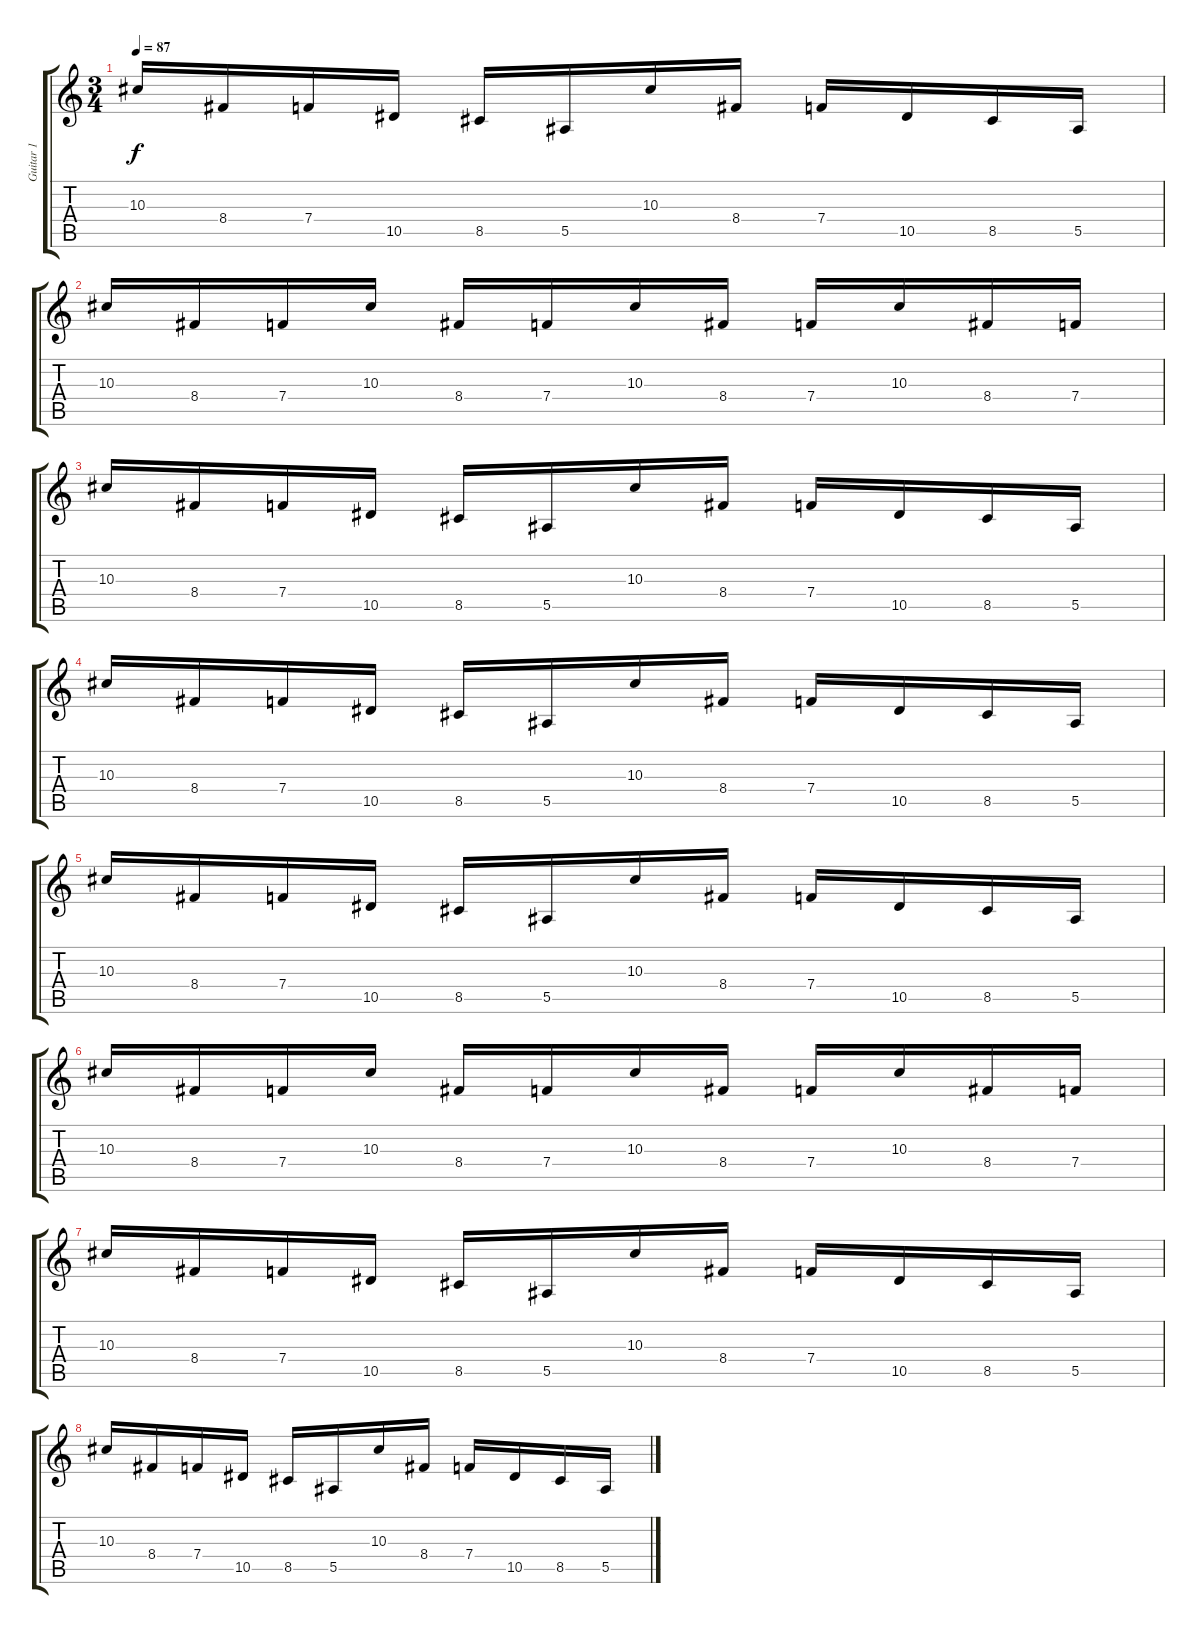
\track ("Guitar 1" "Guitar 1") {instrument electricguitarclean}
\staff {score tabs}
\tuning (C4 G3 Eb3 Bb2 F2 C2) {hide}
\ts (3 4)
\tempo 87
\clef g2
\ks c
10.3.16{dy f} 8.4.16 7.4.16 10.5.16 8.5.16 5.5.16 10.3.16 8.4.16 7.4.16 10.5.16 8.5.16 5.5.16 |
10.3.16 8.4.16 7.4.16 10.3.16 8.4.16 7.4.16 10.3.16 8.4.16 7.4.16 10.3.16 8.4.16 7.4.16 |
10.3.16 8.4.16 7.4.16 10.5.16 8.5.16 5.5.16 10.3.16 8.4.16 7.4.16 10.5.16 8.5.16 5.5.16 |
10.3.16 8.4.16 7.4.16 10.5.16 8.5.16 5.5.16 10.3.16 8.4.16 7.4.16 10.5.16 8.5.16 5.5.16 |
10.3.16 8.4.16 7.4.16 10.5.16 8.5.16 5.5.16 10.3.16 8.4.16 7.4.16 10.5.16 8.5.16 5.5.16 |
10.3.16 8.4.16 7.4.16 10.3.16 8.4.16 7.4.16 10.3.16 8.4.16 7.4.16 10.3.16 8.4.16 7.4.16 |
10.3.16 8.4.16 7.4.16 10.5.16 8.5.16 5.5.16 10.3.16 8.4.16 7.4.16 10.5.16 8.5.16 5.5.16 |
10.3.16 8.4.16 7.4.16 10.5.16 8.5.16 5.5.16 10.3.16 8.4.16 7.4.16 10.5.16 8.5.16 5.5.16
